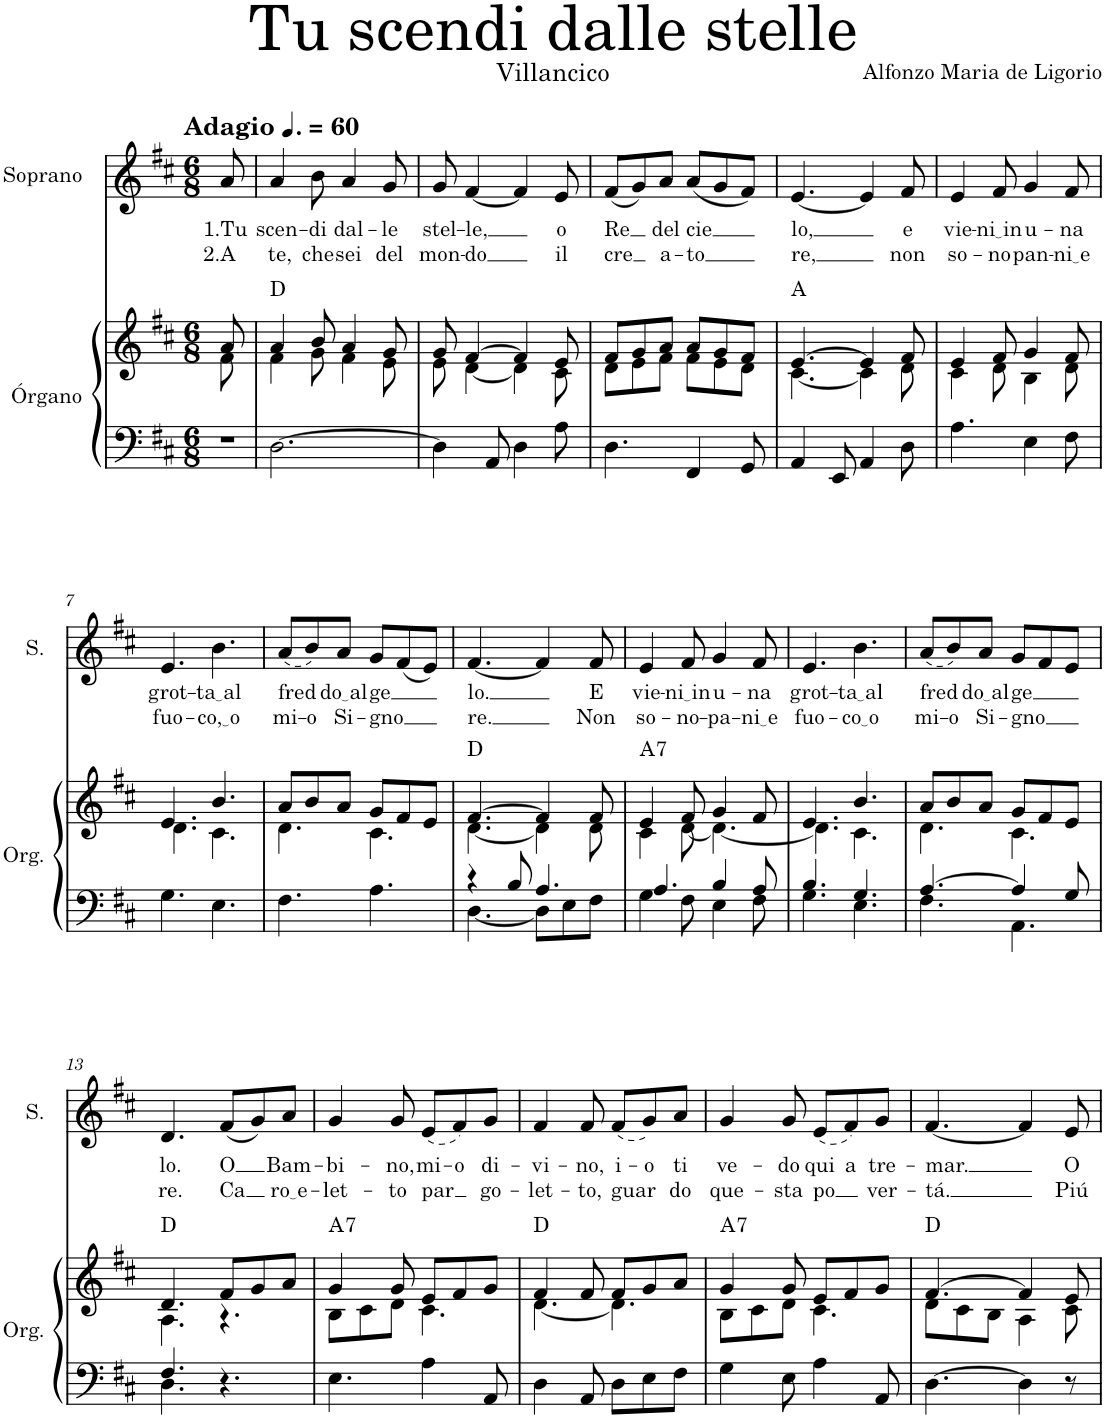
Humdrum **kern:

**kern	**kern	**harte	**kern	**text	**text	**harte
*part2	*part2	*part2	*part1	*part1	*part1	*part1
*staff3	*staff2	*	*staff1	*staff1	*staff1	*
*I"Órgano	*	*	*I"Soprano	*	*	*
*	*	*	*I'S.	*	*	*
*clefF4	*clefG2	*	*clefG2	*	*	*
*k[f#c#]	*k[f#c#]	*	*k[f#c#]	*	*	*
*M6/8	*M6/8	*	*M6/8	*	*	*
*MM90	*MM90	*	*MM90	*	*	*
=1	=1	=1	=1	=1	=1	=1
*	*^	*	*	*	*	*
!	!	!	!	!LO:TX:a:B:t=Adagio	!	!	!
!	!	!	!	!	!LO:LY:b	!LO:LY:b	!
2.r	8a/	8f#\	.	8a/	1.Tu	2.A	.
.	2ryy	2ryy	.	2ryy	.	.	.
.	8ryy	8ryy	.	8ryy	.	.	.
=2	=2	=2	=2	=2	=2	=2	=2
!	!	!	!	!	!LO:LY:b	!LO:LY:b	!
[2.D\	4a/	4f#\	D:maj	4a/	scen-	te,	D:maj
!	!	!	!	!	!LO:LY:b	!LO:LY:b	!
.	8b/	8g\	.	8b\	-di	che	.
!	!	!	!	!	!LO:LY:b	!LO:LY:b	!
.	4a/	4f#\	.	4a/	dal-	sei	G:maj
!	!	!	!	!	!LO:LY:b	!LO:LY:b	!
.	8g/	8e\	.	8g/	-le	del	.
=3	=3	=3	=3	=3	=3	=3	=3
!	!	!	!	!	!LO:LY:b	!LO:LY:b	!
4D\]	8g/	8e\	.	8g/	stel-	mon-	D:maj
!	!	!	!	!	!LO:LY:b	!LO:LY:b	!
.	[4f#/	[4d\	.	[4f#/	-le,	-do	.
8AA/	.	.	.	.	.	.	.
!	!	!	!	!	!	!	!LO:H:kt=m
4D\	4f#/]	4d\]	.	4f#/]	.	.	B:min
!	!	!	!	!	!LO:LY:b	!LO:LY:b	!
8A\	8e/	8c#\	.	8e/	o	il	.
=4	=4	=4	=4	=4	=4	=4	=4
!	!	!	!	!	!LO:LY:b	!LO:LY:b	!
4.D\	8f#/L	8d\L	.	(8f#/L	Re	cre	D:maj
.	8g/	8e\	.	8g/)	.	.	.
!	!	!	!	!	!LO:LY:b	!LO:LY:b	!
.	8a/J	8f#\J	.	8a/J	del	a-	.
!	!	!	!	!	!LO:LY:b	!LO:LY:b	!LO:H:kt=7
4FF#/	8a/L	8f#\L	.	(8a/L	cie	-to	B:7
.	8g/	8e\	.	8g/	.	.	.
8GG/	8f#/J	8d\J	.	8f#/J)	.	.	.
=5	=5	=5	=5	=5	=5	=5	=5
!	!	!	!	!	!LO:LY:b	!LO:LY:b	!LO:H:kt=m
4AA/	[4.e/	[4.c#\	A:maj	[4.e/	lo,	re,	E:min
8EE/	.	.	.	.	.	.	.
4AA/	4e/]	4c#\]	.	4e/]	.	.	.
!	!	!	!	!	!LO:LY:b	!LO:LY:b	!
8D\	8f#/	8d\	.	8f#/	e	non	.
=6	=6	=6	=6	=6	=6	=6	=6
!	!	!	!	!	!LO:LY:b	!LO:LY:b	!LO:H:kt=7
4.A\	4e/	4c#\	.	4e/	vie-	so-	A:7
!	!	!	!	!	!LO:LY:b	!LO:LY:b	!
.	8f#/	8d\	.	8f#/	ni in	-no	.
!	!	!	!	!	!LO:LY:b	!LO:LY:b	!
4E\	4g/	4B\	.	4g/	u-	pan-	.
!	!	!	!	!	!LO:LY:b	!LO:LY:b	!
8F#\	8f#/	8d\	.	8f#/	-na	ni e	.
!!LO:LB:g=z
=7	=7	=7	=7	=7	=7	=7	=7
!	!	!	!	!	!LO:LY:b	!LO:LY:b	!
4.G\	4.e/	4.d\	.	4.e/	grot-	fuo-	.
!	!	!	!	!	!LO:LY:b	!LO:LY:b	!LO:H:kt=m
4.E\	4.b/	4.c#\	.	4.b\	ta al	co, o	E:min
=8	=8	=8	=8	=8	=8	=8	=8
!	!	!	!	!	!LO:LY:b	!LO:LY:b	!
4.F#\	8a/L	4.d\	.	(8a/L	fred	mi-	A:maj
!	!	!	!	!	!	!LO:LY:b	!
.	8b/	.	.	8b/)	.	-o	.
!	!	!	!	!	!LO:LY:b	!LO:LY:b	!
.	8a/J	.	.	8a/J	do al	Si-	.
!	!	!	!	!	!LO:LY:b	!LO:LY:b	!
4.A\	8g/L	4.c#\	.	8g/L	ge	-gno	G:maj
.	8f#/	.	.	(8f#/	.	.	.
.	8e/J	.	.	8e/J)	.	.	.
=9	=9	=9	=9	=9	=9	=9	=9
*^	*	*	*	*	*	*	*
!	!	!	!	!	!	!LO:LY:b	!LO:LY:b	!
4r	[4.D\	[4.f#/	[4.d\	D:maj	[4.f#/	lo.	re.	D:maj
8B/	.	.	.	.	.	.	.	.
4.A/	8D\L]	4f#/]	4d\]	.	4f#/]	.	.	.
.	8E\	.	.	.	.	.	.	.
!	!	!	!	!	!	!LO:LY:b	!LO:LY:b	!
.	8F#\J	8f#/	8d\	.	8f#/	E	Non	.
=10	=10	=10	=10	=10	=10	=10	=10	=10
!	!	!	!	!LO:H:kt=7	!	!LO:LY:b	!LO:LY:b	!LO:H:kt=7
4.A/	4G\	4e/	4c#\	A:7	4e/	vie-	so-	A:7
!	!	!	!	!	!	!LO:LY:b	!LO:LY:b	!
.	8F#\	8f#/	[8d\	.	8f#/	ni in	-no-	.
!	!	!	!	!	!	!LO:LY:b	!LO:LY:b	!
4B/	4E\	4g/	4.d\_	.	4g/	u-	-pa-	.
!	!	!	!	!	!	!LO:LY:b	!LO:LY:b	!
8A/	8F#\	8f#/	.	.	8f#/	-na	ni e	.
=11	=11	=11	=11	=11	=11	=11	=11	=11
!	!	!	!	!	!	!LO:LY:b	!LO:LY:b	!
4.B/	4.G\	4.e/	4.d\]	.	4.e/	grot-	fuo-	.
!	!	!	!	!	!	!LO:LY:b	!LO:LY:b	!LO:H:kt=m
4.G/	4.E\	4.b/	4.c#\	.	4.b\	ta al	co o	E:min
=12	=12	=12	=12	=12	=12	=12	=12	=12
!	!	!	!	!	!	!LO:LY:b	!LO:LY:b	!
[4.A/	4.F#\	8a/L	4.d\	.	(8a/L	fred	mi-	A:maj
!	!	!	!	!	!	!	!LO:LY:b	!
.	.	8b/	.	.	8b/)	.	-o	.
!	!	!	!	!	!	!LO:LY:b	!LO:LY:b	!
.	.	8a/J	.	.	8a/J	do al	Si-	.
!	!	!	!	!	!	!LO:LY:b	!LO:LY:b	!
4A/]	4.AA\	8g/L	4.c#\	.	8g/L	ge	-gno	G:maj
.	.	8f#/	.	.	8f#/	.	.	.
8G/	.	8e/J	.	.	8e/J	.	.	.
!!LO:LB:g=z
=13	=13	=13	=13	=13	=13	=13	=13	=13
!	!	!	!	!	!	!LO:LY:b	!LO:LY:b	!
4.F#/	4.D\	4.d/	4.A\	D:maj	4.d/	lo.	re.	D:maj
!	!	!	!	!	!	!LO:LY:b	!LO:LY:b	!LO:H:kt=7
4.r	4.ryy	8f#/L	4.r	.	(8f#/L	O	Ca	B:7
.	.	8g/	.	.	8g/)	.	.	.
!	!	!	!	!	!	!LO:LY:b	!LO:LY:b	!
.	.	8a/J	.	.	8a/J	Bam-	ro e	.
*v	*v	*	*	*	*	*	*	*
=14	=14	=14	=14	=14	=14	=14	=14
!	!	!	!LO:H:kt=7	!	!LO:LY:b	!LO:LY:b	!LO:H:kt=m
4.E\	4g/	8B\L	A:7	4g/	-bi-	let-	E:min
.	.	8c#\	.	.	.	.	.
!	!	!	!	!	!LO:LY:b	!LO:LY:b	!
.	8g/	8d\J	.	8g/	-no,	-to	.
!	!	!	!	!	!LO:LY:b	!LO:LY:b	!LO:H:kt=7
4A\	8e/L	4.c#\	.	(8e/L	mi-	par	A:7
!	!	!	!	!	!LO:LY:b	!	!
.	8f#/	.	.	8f#/)	-o	.	.
!	!	!	!	!	!LO:LY:b	!LO:LY:b	!
8AA/	8g/J	.	.	8g/J	di-	go-	.
=15	=15	=15	=15	=15	=15	=15	=15
!	!	!	!	!	!LO:LY:b	!LO:LY:b	!
4D\	4f#/	[4.d\	D:maj	4f#/	-vi-	-let-	D:maj
!	!	!	!	!	!LO:LY:b	!LO:LY:b	!
8AA/	8f#/	.	.	8f#/	-no,	-to,	.
!	!	!	!	!	!LO:LY:b	!LO:LY:b	!LO:H:kt=m7
8D\L	8f#/L	4.d\]	.	(8f#/L	i-	guar	B:min7
!	!	!	!	!	!LO:LY:b	!	!
8E\	8g/	.	.	8g/)	-o	.	.
!	!	!	!	!	!LO:LY:b	!LO:LY:b	!
8F#\J	8a/J	.	.	8a/J	ti	do	.
=16	=16	=16	=16	=16	=16	=16	=16
!	!	!	!LO:H:kt=7	!	!LO:LY:b	!LO:LY:b	!LO:H:kt=m
4G\	4g/	8B\L	A:7	4g/	ve-	que-	E:min
.	.	8c#\	.	.	.	.	.
!	!	!	!	!	!LO:LY:b	!LO:LY:b	!
8E\	8g/	8d\J	.	8g/	-do	-sta	.
!	!	!	!	!	!LO:LY:b	!LO:LY:b	!LO:H:kt=7
4A\	8e/L	4.c#\	.	(8e/L	qui	po	A:7
!	!	!	!	!	!LO:LY:b	!	!
.	8f#/	.	.	8f#/)	a	.	.
!	!	!	!	!	!LO:LY:b	!LO:LY:b	!
8AA/	8g/J	.	.	8g/J	tre-	ver-	.
=17	=17	=17	=17	=17	=17	=17	=17
!	!	!	!	!	!LO:LY:b	!LO:LY:b	!
[4.D\	[4.f#/	8d\L	D:maj	[4.f#/	-mar.	-tá.	D:maj
.	.	8c#\	.	.	.	.	.
.	.	8B\J	.	.	.	.	.
4D\]	4f#/]	4A\	.	4f#/]	.	.	.
!	!	!	!	!	!LO:LY:b	!LO:LY:b	!
8r	8e/	8c#\	.	8e/	O	Piú	.
*	*v	*v	*	*	*	*	*
=	=	=	=	=	=	=
*-	*-	*-	*-	*-	*-	*-
